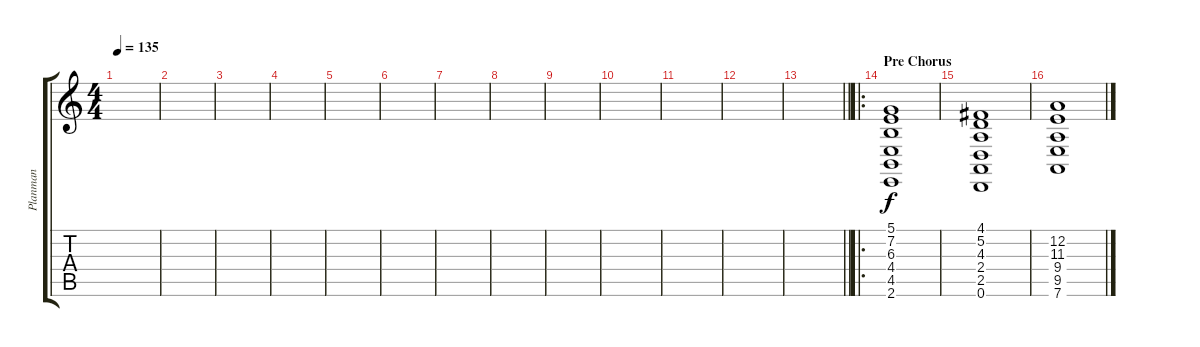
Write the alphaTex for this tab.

\track ("Planman" "Planman") {instrument tremolostrings}
\staff {score tabs}
\tuning (D4 A3 F3 C3 G2 D2) {hide}
\ts (4 4)
\tempo 135
\clef g2
\ks c
|
|
|
|
|
|
|
|
|
|
|
|
\barLineRight lightlight
|
\ro
\section ("" "Pre Chorus")
(5.1 7.2 6.3 4.4 4.5 2.6).1{volume 12} |
(4.1 5.2 4.3 2.4 2.5 0.6).1 |
(12.2 11.3 9.4 9.5 7.6).1
